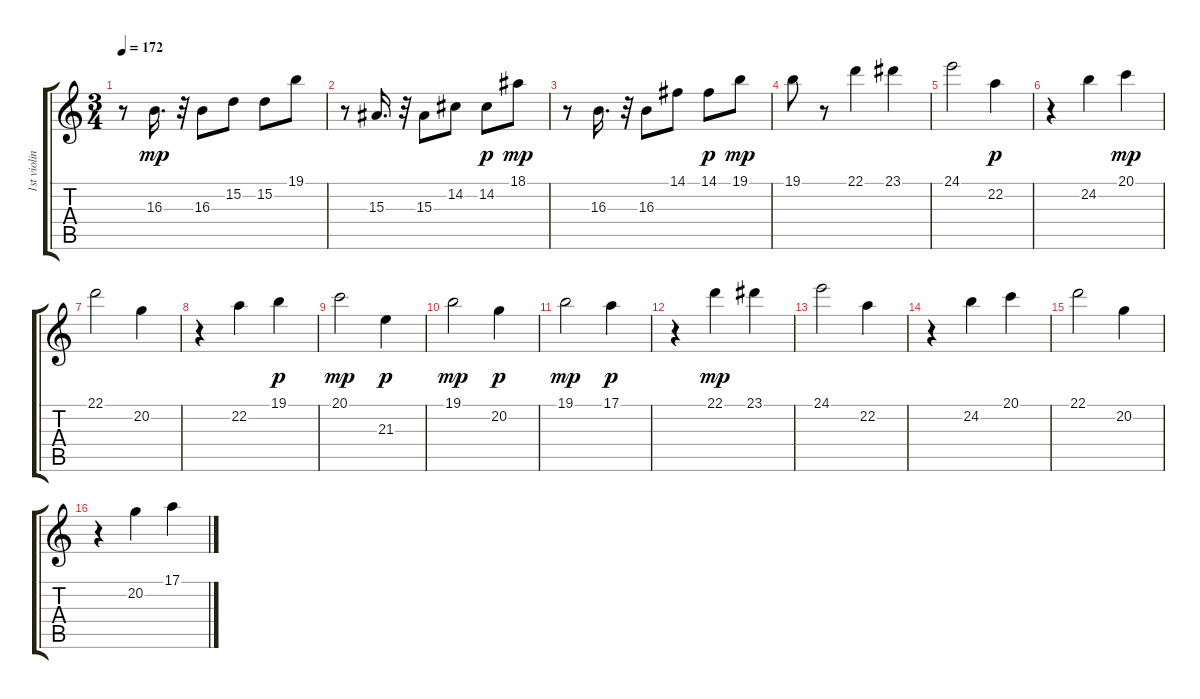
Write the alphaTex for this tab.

\track ("1st violins" "1st violin") {instrument stringensemble1}
\staff {score tabs}
\tuning (E4 B3 G3 D3 A2 E2) {hide}
\ts (3 4)
\tempo 172
\clef g2
\ks c
r.8{dy mp} 16.3.16{d} r.32 16.3.8 15.2.8 15.2.8 19.1.8 |
r.8 15.3.16{d} r.32 15.3.8 14.2.8 14.2.8{dy p} 18.1.8{dy mp} |
r.8 16.3.16{d} r.32 16.3.8 14.1.8 14.1.8{dy p} 19.1.8{dy mp} |
19.1.8 r.8 22.1.4 23.1.4 |
24.1.2 22.2.4{dy p} |
r.4 24.2.4 20.1.4{dy mp} |
22.1.2 20.2.4 |
r.4 22.2.4 19.1.4{dy p} |
20.1.2{dy mp} 21.3.4{dy p} |
19.1.2{dy mp} 20.2.4{dy p} |
19.1.2{dy mp} 17.1.4{dy p} |
r.4 22.1.4{dy mp} 23.1.4 |
24.1.2 22.2.4 |
r.4 24.2.4 20.1.4 |
22.1.2 20.2.4 |
r.4 20.2.4 17.1.4
